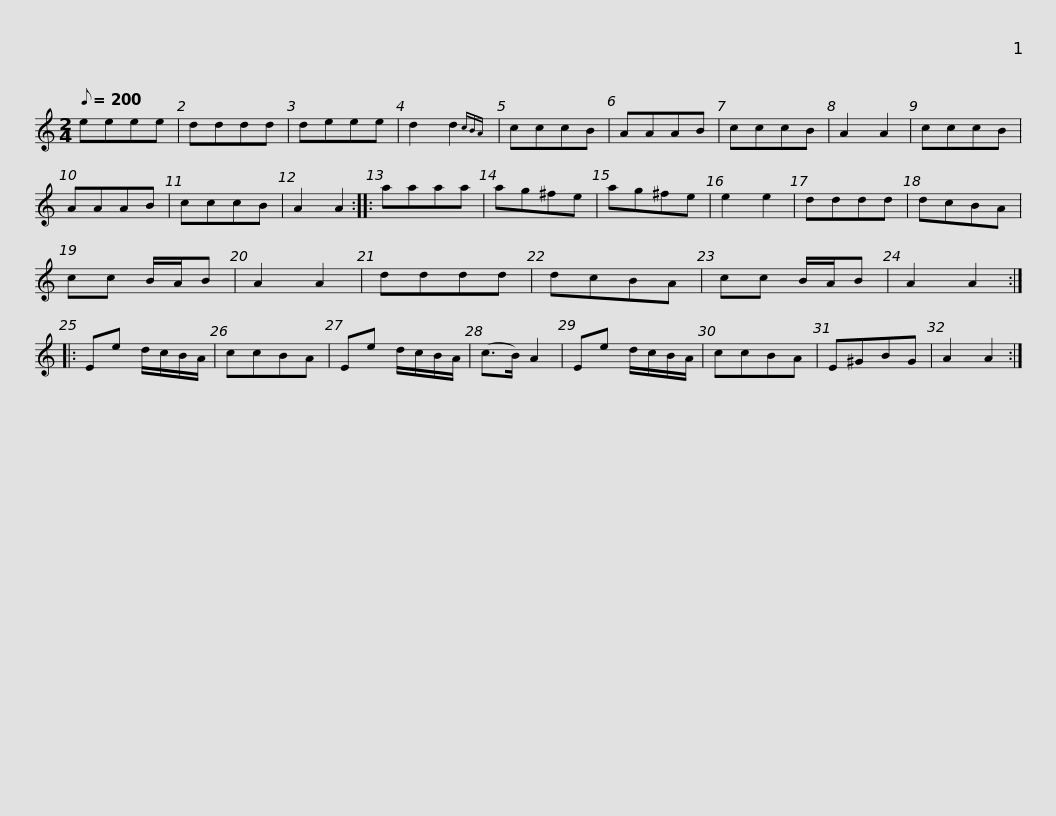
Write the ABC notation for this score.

X:1
L:1/8
Q:1/8=200
M:2/4
I:linebreak $
K:C
V:1 treble
V:1
 eeee | dddd | deee | d2 d2{cBA} | cccB | %5
 AAAB | cccB | A2 A2 | cccB | AAAB | %10
 cccB |$ A2 A2 :: aaaa | ag^fe | ag^fe | %15
 e2 e2 | dddd | dcBA | cc B/A/B | A2 A2 | %20
 dddd | dcBA |$ cc B/A/B | A2 A2 :: Ee d/c/B/A/ | %25
 ccBA | Ee d/c/B/A/ | (c>B) A2 | Ee d/c/B/A/ | ccBA | %30
 E^GBG | A2 A2 :| %32
